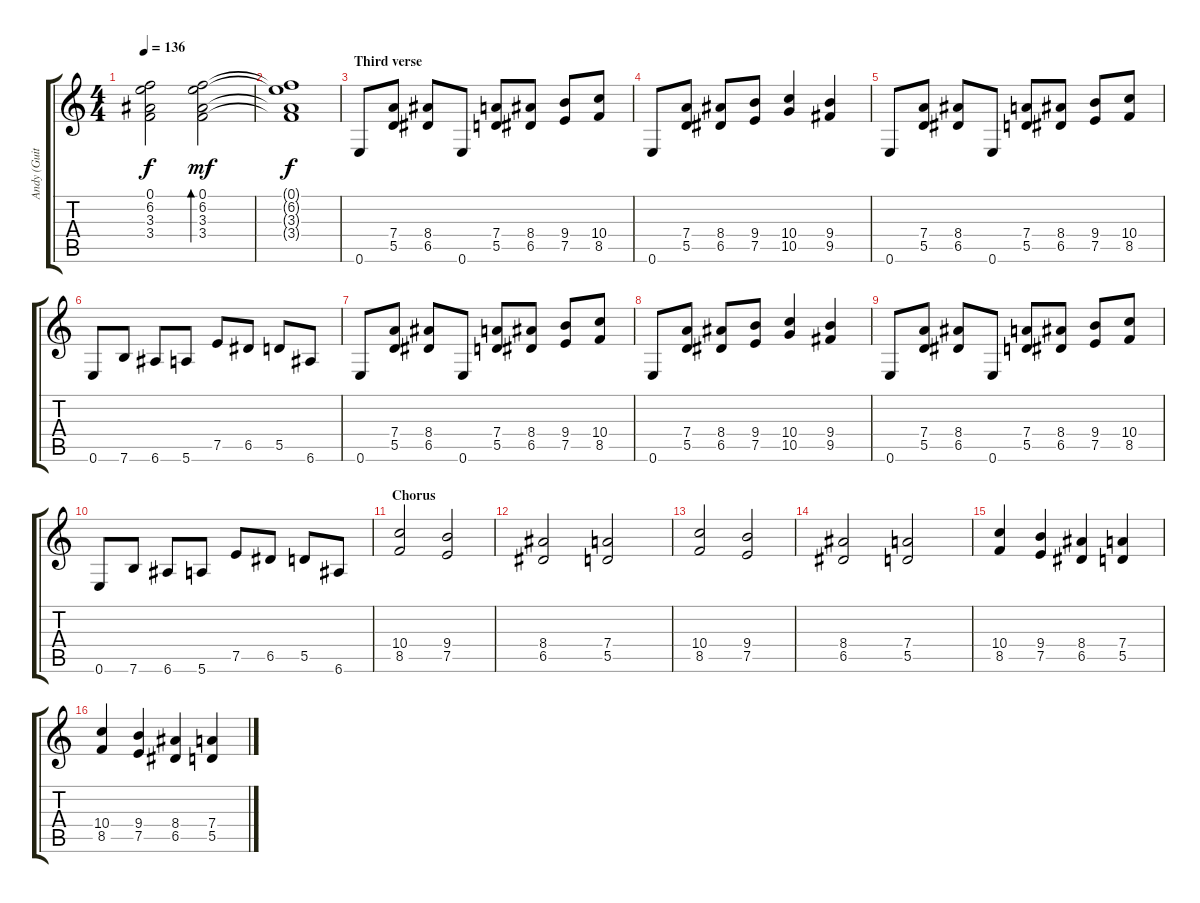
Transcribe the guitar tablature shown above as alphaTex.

\track ("Andy (Guitar)" "Andy (Guit") {instrument distortionguitar}
\staff {score tabs}
\tuning (E4 B3 G3 D3 A2 E2) {hide}
\ts (4 4)
\tempo 136
\clef g2
\ks c
(0.1{t} 6.2{t} 3.3{t} 3.4{t}).2{dy f} (0.1 6.2 3.3 3.4).2{bd 120 dy mf} |
(0.1{t} 6.2{t} 3.3{t} 3.4{t}).1{dy f} |
\section ("" "Third verse")
0.6.8{volume 13 balance 0 instrument distortionguitar} (7.4 5.5).8 (8.4 6.5).8 0.6.8 (7.4 5.5).8 (8.4 6.5).8 (9.4 7.5).8 (10.4 8.5).8 |
0.6.8 (7.4 5.5).8 (8.4 6.5).8 (9.4 7.5).8 (10.4 10.5).4 (9.4 9.5).4 |
0.6.8 (7.4 5.5).8 (8.4 6.5).8 0.6.8 (7.4 5.5).8 (8.4 6.5).8 (9.4 7.5).8 (10.4 8.5).8 |
0.6.8 7.6.8 6.6.8 5.6.8 7.5.8 6.5.8 5.5.8 6.6.8 |
0.6.8 (7.4 5.5).8 (8.4 6.5).8 0.6.8 (7.4 5.5).8 (8.4 6.5).8 (9.4 7.5).8 (10.4 8.5).8 |
0.6.8 (7.4 5.5).8 (8.4 6.5).8 (9.4 7.5).8 (10.4 10.5).4 (9.4 9.5).4 |
0.6.8 (7.4 5.5).8 (8.4 6.5).8 0.6.8 (7.4 5.5).8 (8.4 6.5).8 (9.4 7.5).8 (10.4 8.5).8 |
0.6.8 7.6.8 6.6.8 5.6.8 7.5.8 6.5.8 5.5.8 6.6.8 |
\section ("" "Chorus")
(10.4 8.5).2 (9.4 7.5).2 |
(8.4 6.5).2 (7.4 5.5).2 |
(10.4 8.5).2 (9.4 7.5).2 |
(8.4 6.5).2 (7.4 5.5).2 |
(10.4 8.5).4 (9.4 7.5).4 (8.4 6.5).4 (7.4 5.5).4 |
(10.4 8.5).4 (9.4 7.5).4 (8.4 6.5).4 (7.4 5.5).4
